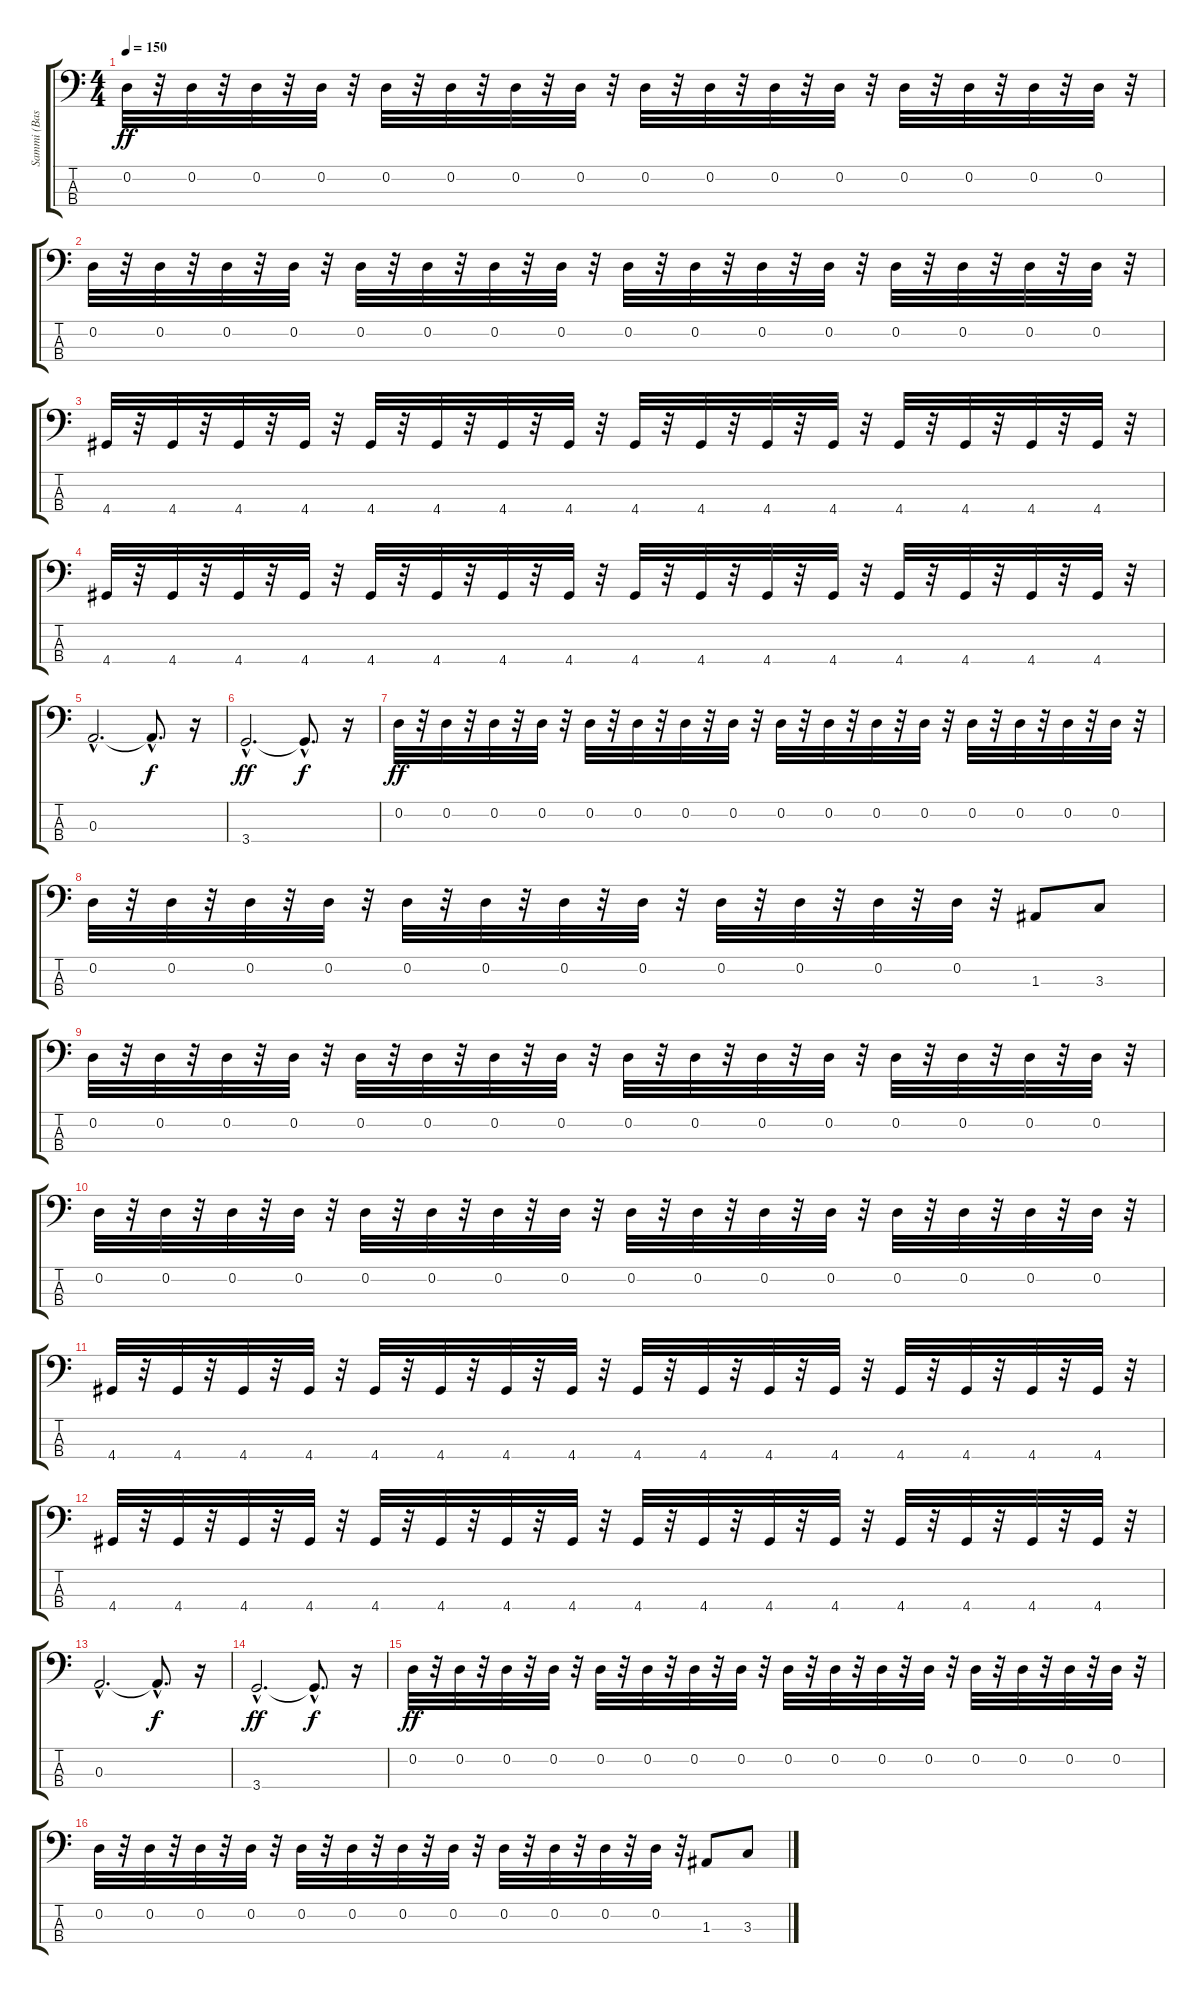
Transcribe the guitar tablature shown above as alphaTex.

\track ("Sammi (Bass Guitar)" "Sammi (Bas") {instrument electricbassfinger}
\staff {score tabs}
\tuning (G2 D2 A1 E1) {hide}
\ts (4 4)
\tempo 150
\clef f4
\ks c
0.2.32{dy ff} r.32 0.2.32 r.32 0.2.32 r.32 0.2.32 r.32 0.2.32 r.32 0.2.32 r.32 0.2.32 r.32 0.2.32 r.32 0.2.32 r.32 0.2.32 r.32 0.2.32 r.32 0.2.32 r.32 0.2.32 r.32 0.2.32 r.32 0.2.32 r.32 0.2.32 r.32 |
0.2.32 r.32 0.2.32 r.32 0.2.32 r.32 0.2.32 r.32 0.2.32 r.32 0.2.32 r.32 0.2.32 r.32 0.2.32 r.32 0.2.32 r.32 0.2.32 r.32 0.2.32 r.32 0.2.32 r.32 0.2.32 r.32 0.2.32 r.32 0.2.32 r.32 0.2.32 r.32 |
4.4.32 r.32 4.4.32 r.32 4.4.32 r.32 4.4.32 r.32 4.4.32 r.32 4.4.32 r.32 4.4.32 r.32 4.4.32 r.32 4.4.32 r.32 4.4.32 r.32 4.4.32 r.32 4.4.32 r.32 4.4.32 r.32 4.4.32 r.32 4.4.32 r.32 4.4.32 r.32 |
4.4.32 r.32 4.4.32 r.32 4.4.32 r.32 4.4.32 r.32 4.4.32 r.32 4.4.32 r.32 4.4.32 r.32 4.4.32 r.32 4.4.32 r.32 4.4.32 r.32 4.4.32 r.32 4.4.32 r.32 4.4.32 r.32 4.4.32 r.32 4.4.32 r.32 4.4.32 r.32 |
0.3{hac}.2{d} 0.3{hac t}.8{d dy f} r.16 |
3.4{hac}.2{d dy ff} 3.4{hac t}.8{d dy f} r.16 |
0.2.32{dy ff} r.32 0.2.32 r.32 0.2.32 r.32 0.2.32 r.32 0.2.32 r.32 0.2.32 r.32 0.2.32 r.32 0.2.32 r.32 0.2.32 r.32 0.2.32 r.32 0.2.32 r.32 0.2.32 r.32 0.2.32 r.32 0.2.32 r.32 0.2.32 r.32 0.2.32 r.32 |
0.2.32 r.32 0.2.32 r.32 0.2.32 r.32 0.2.32 r.32 0.2.32 r.32 0.2.32 r.32 0.2.32 r.32 0.2.32 r.32 0.2.32 r.32 0.2.32 r.32 0.2.32 r.32 0.2.32 r.32 1.3.8 3.3.8 |
0.2.32 r.32 0.2.32 r.32 0.2.32 r.32 0.2.32 r.32 0.2.32 r.32 0.2.32 r.32 0.2.32 r.32 0.2.32 r.32 0.2.32 r.32 0.2.32 r.32 0.2.32 r.32 0.2.32 r.32 0.2.32 r.32 0.2.32 r.32 0.2.32 r.32 0.2.32 r.32 |
0.2.32 r.32 0.2.32 r.32 0.2.32 r.32 0.2.32 r.32 0.2.32 r.32 0.2.32 r.32 0.2.32 r.32 0.2.32 r.32 0.2.32 r.32 0.2.32 r.32 0.2.32 r.32 0.2.32 r.32 0.2.32 r.32 0.2.32 r.32 0.2.32 r.32 0.2.32 r.32 |
4.4.32 r.32 4.4.32 r.32 4.4.32 r.32 4.4.32 r.32 4.4.32 r.32 4.4.32 r.32 4.4.32 r.32 4.4.32 r.32 4.4.32 r.32 4.4.32 r.32 4.4.32 r.32 4.4.32 r.32 4.4.32 r.32 4.4.32 r.32 4.4.32 r.32 4.4.32 r.32 |
4.4.32 r.32 4.4.32 r.32 4.4.32 r.32 4.4.32 r.32 4.4.32 r.32 4.4.32 r.32 4.4.32 r.32 4.4.32 r.32 4.4.32 r.32 4.4.32 r.32 4.4.32 r.32 4.4.32 r.32 4.4.32 r.32 4.4.32 r.32 4.4.32 r.32 4.4.32 r.32 |
0.3{hac}.2{d} 0.3{hac t}.8{d dy f} r.16 |
3.4{hac}.2{d dy ff} 3.4{hac t}.8{d dy f} r.16 |
0.2.32{dy ff} r.32 0.2.32 r.32 0.2.32 r.32 0.2.32 r.32 0.2.32 r.32 0.2.32 r.32 0.2.32 r.32 0.2.32 r.32 0.2.32 r.32 0.2.32 r.32 0.2.32 r.32 0.2.32 r.32 0.2.32 r.32 0.2.32 r.32 0.2.32 r.32 0.2.32 r.32 |
0.2.32 r.32 0.2.32 r.32 0.2.32 r.32 0.2.32 r.32 0.2.32 r.32 0.2.32 r.32 0.2.32 r.32 0.2.32 r.32 0.2.32 r.32 0.2.32 r.32 0.2.32 r.32 0.2.32 r.32 1.3.8 3.3.8
